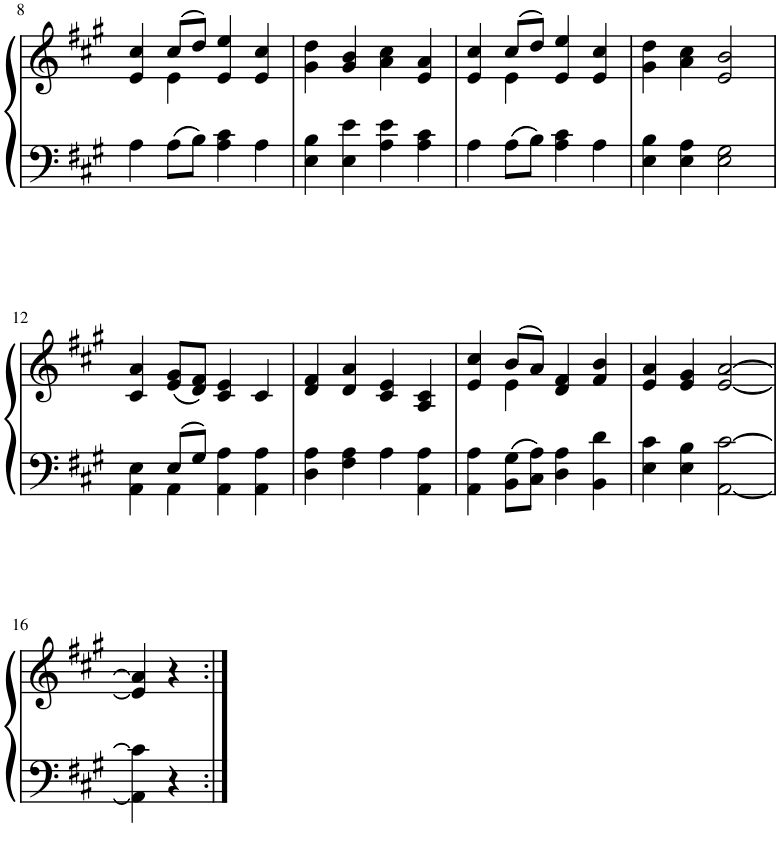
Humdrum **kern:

**kern	**kern
*part1	*part1
*staff2	*staff1
*I"Piano	*
*I'Pno.	*
!!LO:PB:g=z
*clefF4	*clefG2
*k[f#c#g#]	*k[f#c#g#]
*M4/4	*M4/4
=8	=8
*	*^
4A\	4e/ 4cc#/	4ryy
8A\L	(8cc#/L	4e\
8B\J	8dd/J)	.
4A\ 4c#\	4e/ 4ee/	2ryy
4A\	4e/ 4cc#/	.
*	*v	*v
=9	=9
4E\ 4B\	4g#\ 4dd\
4E\ 4e\	4g#/ 4b/
4A\ 4e\	4a\ 4cc#\
4A\ 4c#\	4e/ 4a/
=10	=10
*	*^
4A\	4e/ 4cc#/	4ryy
8A\L	(8cc#/L	4e\
8B\J	8dd/J)	.
4A\ 4c#\	4e/ 4ee/	2ryy
4A\	4e/ 4cc#/	.
*	*v	*v
=11	=11
4E\ 4B\	4g#\ 4dd\
4E\ 4A\	4a\ 4cc#\
2E\ 2G#\	2e/ 2b/
!!LO:LB:g=z
=12	=12
*^	*
4ryy	4AA\ 4E\	4c#/ 4a/
8E/L	4AA\	(8e/ 8g#/L
8G#/J	.	8d/ 8f#/J)
2ryy	4AA\ 4A\	4c#/ 4e/
.	4AA\ 4A\	4c#/
*v	*v	*
=13	=13
4D\ 4A\	4d/ 4f#/
4F#\ 4A\	4d/ 4a/
4A\	4c#/ 4e/
4AA\ 4A\	4A/ 4c#/
=14	=14
*	*^
4AA\ 4A\	4e/ 4cc#/	4ryy
8BB\ 8G#\L	(8b/L	4e\
8C#\ 8A\J	8a/J)	.
4D\ 4A\	4d/ 4f#/	2ryy
4BB\ 4d\	4f#/ 4b/	.
*	*v	*v
=15	=15
4E\ 4c#\	4e/ 4a/
4E\ 4B\	4e/ 4g#/
[2AA\ [2c#\	[2e/ [2a/
!!LO:LB:g=z
=16	=16
4AA\] 4c#\]	4e/] 4a/]
4r	4r
=:|!	=:|!
*-	*-
